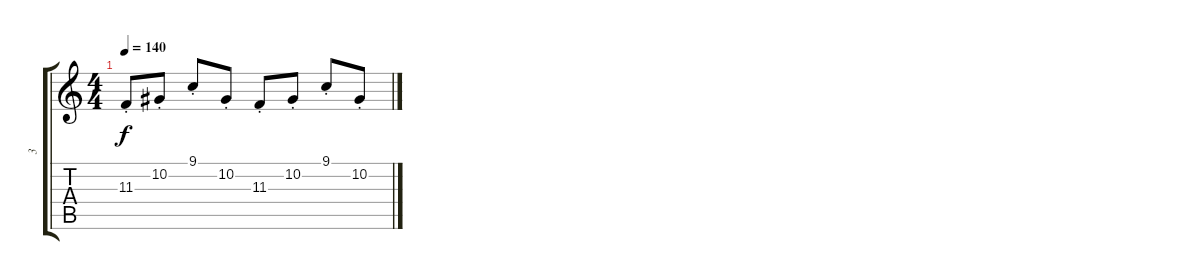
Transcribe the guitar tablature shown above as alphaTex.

\track ("3" "3") {instrument violin}
\staff {score tabs}
\tuning (Eb4 Bb3 Gb3 Db3 Ab2 Db2) {hide}
\ts (4 4)
\tempo 140
\clef g2
\ks c
11.3{st}.8{dy f volume 16} 10.2{st}.8 9.1{st}.8 10.2{st}.8 11.3{st}.8 10.2{st}.8 9.1{st}.8 10.2{st}.8
